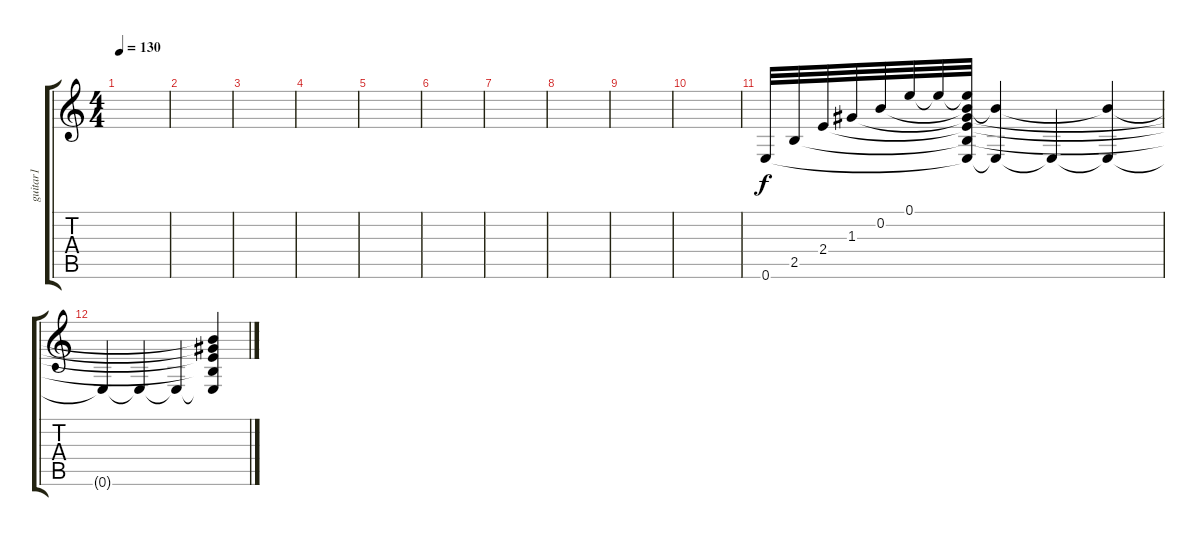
\track ("guitar1" "guitar1") {instrument acousticguitarnylon}
\staff {score tabs}
\tuning (E4 B3 G3 D3 A2 E2) {hide}
\ts (4 4)
\tempo 130
\clef g2
\ks c
|
|
|
|
|
|
|
|
|
|
0.6.32 2.5.32 2.4.32 1.3.32 0.2.32 0.1.32 0.1{t}.32 (0.1{t} 0.2{t} 1.3{t} 2.4{t} 2.5{t} 0.6{t}).32 (0.2{t} 0.6{t}).4 0.6{t}.4 (0.2{t} 0.6{t}).4 |
0.6{t}.4 0.6{t}.4 0.6{t}.4 (0.2{t} 1.3{t} 2.4{t} 2.5{t} 0.6{t}).4
